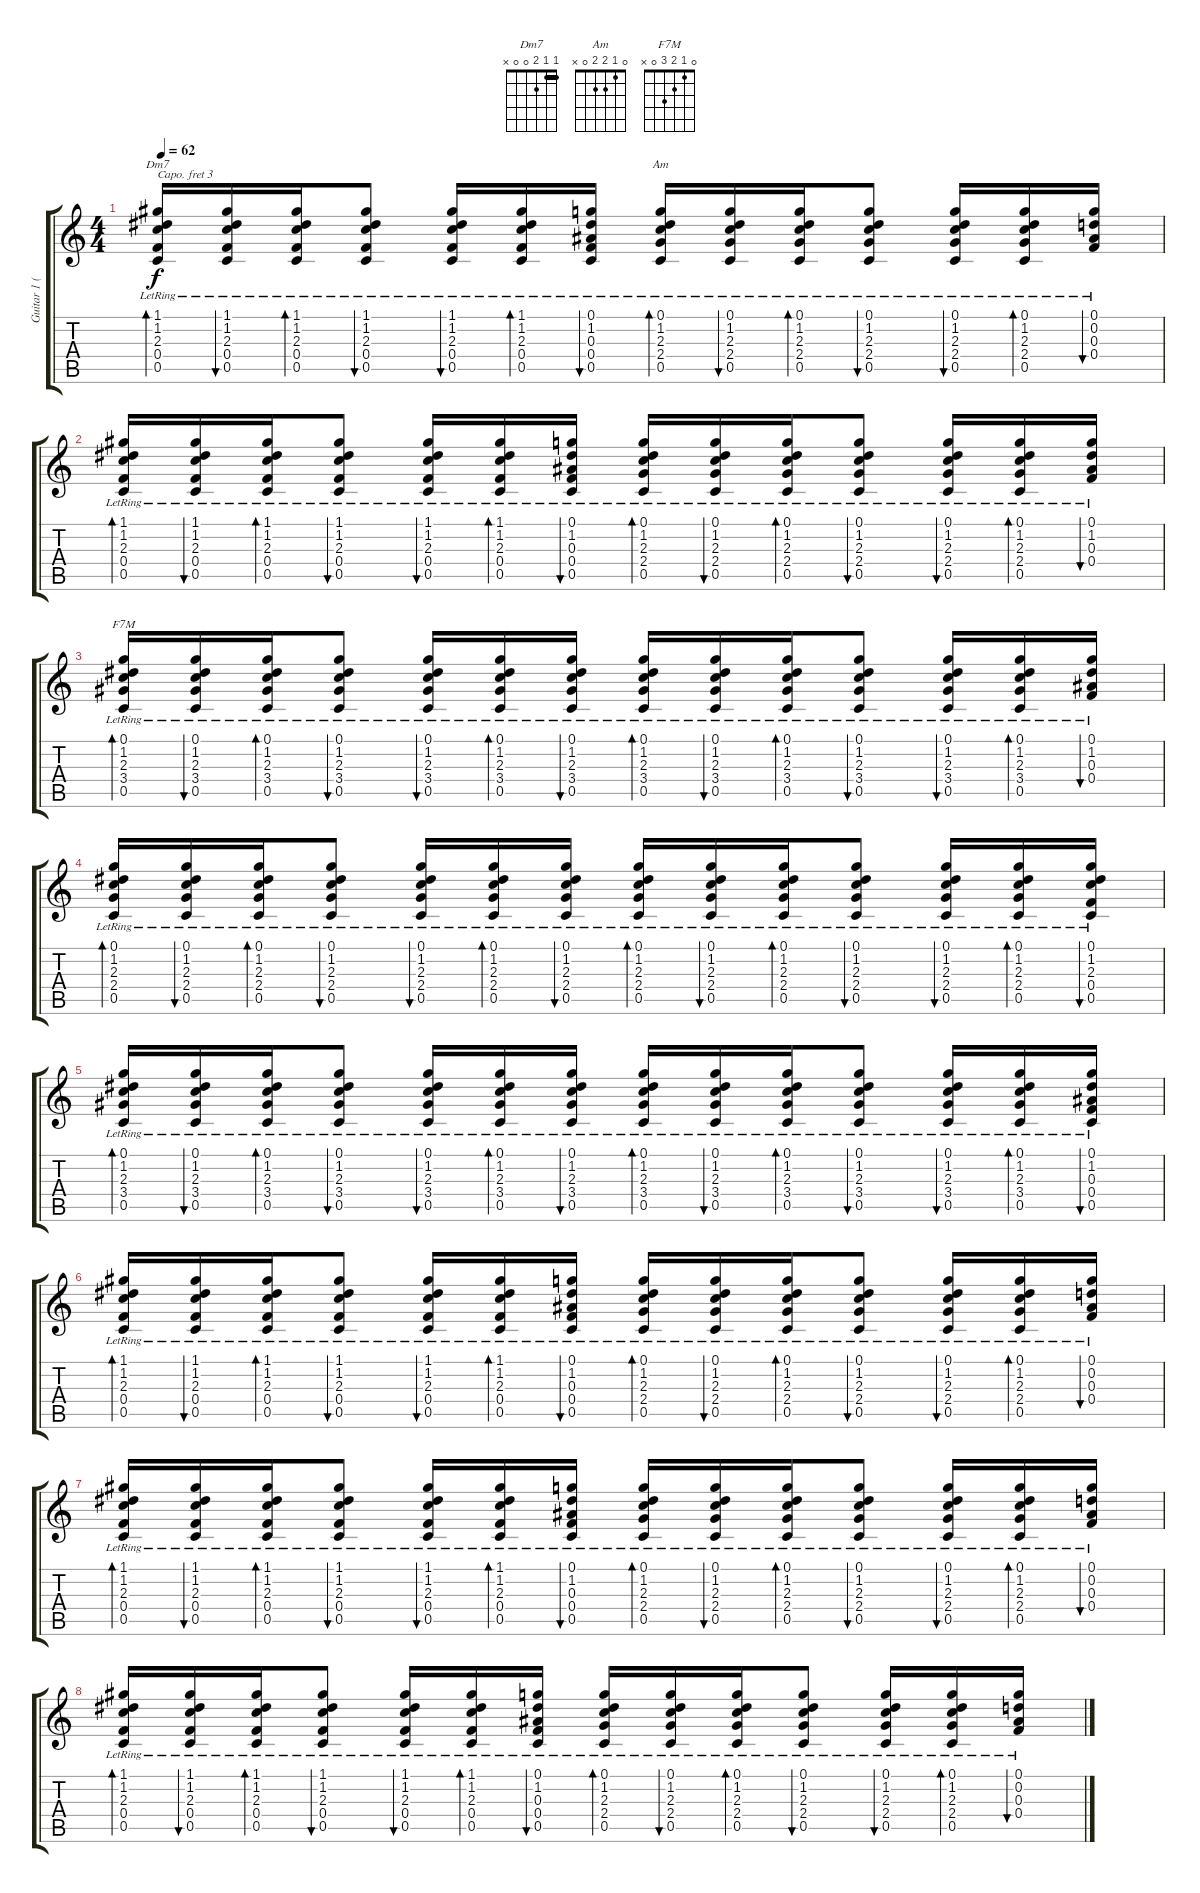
\track ("Guitar 1 (Acoustic w/ Capo on 3)" "Guitar 1 (") {instrument acousticguitarsteel}
\staff {score tabs}
\capo 3
\tuning (E4 B3 G3 D3 A2 E2) {hide}
\chord ("Dm7" 1 1 2 0 0 x) {barre 1}
\chord ("Am" 0 1 2 2 0 x)
\chord ("F7M" 0 1 2 3 0 x)
\ts (4 4)
\tempo 62
\clef g2
\ks c
(1.1{lr} 1.2{lr} 2.3{lr} 0.4{lr} 0.5{lr}).16{bd 30 ch "Dm7" dy f} (1.1{lr} 1.2{lr} 2.3{lr} 0.4{lr} 0.5{lr}).16{bu 30} (1.1{lr} 1.2{lr} 2.3{lr} 0.4{lr} 0.5{lr}).16{bd 30} (1.1{lr} 1.2{lr} 2.3{lr} 0.4{lr} 0.5{lr}).8{bu 30} (1.1{lr} 1.2{lr} 2.3{lr} 0.4{lr} 0.5{lr}).16{bu 30} (1.1{lr} 1.2{lr} 2.3{lr} 0.4{lr} 0.5{lr}).16{bd 30} (0.1{lr} 1.2{lr} 0.3{lr} 0.4{lr} 0.5{lr}).16{bu 30} (0.1{lr} 1.2{lr} 2.3{lr} 2.4{lr} 0.5{lr}).16{bd 30 ch "Am"} (0.1{lr} 1.2{lr} 2.3{lr} 2.4{lr} 0.5{lr}).16{bu 30} (0.1{lr} 1.2{lr} 2.3{lr} 2.4{lr} 0.5{lr}).16{bd 30} (0.1{lr} 1.2{lr} 2.3{lr} 2.4{lr} 0.5{lr}).8{bu 30} (0.1{lr} 1.2{lr} 2.3{lr} 2.4{lr} 0.5{lr}).16{bu 30} (0.1{lr} 1.2{lr} 2.3{lr} 2.4{lr} 0.5{lr}).16{bd 30} (0.1{lr} 0.2{lr} 0.3{lr} 0.4{lr}).16{bu 30} |
(1.1{lr} 1.2{lr} 2.3{lr} 0.4{lr} 0.5{lr}).16{bd 30} (1.1{lr} 1.2{lr} 2.3{lr} 0.4{lr} 0.5{lr}).16{bu 30} (1.1{lr} 1.2{lr} 2.3{lr} 0.4{lr} 0.5{lr}).16{bd 30} (1.1{lr} 1.2{lr} 2.3{lr} 0.4{lr} 0.5{lr}).8{bu 30} (1.1{lr} 1.2{lr} 2.3{lr} 0.4{lr} 0.5{lr}).16{bu 30} (1.1{lr} 1.2{lr} 2.3{lr} 0.4{lr} 0.5{lr}).16{bd 30} (0.1{lr} 1.2{lr} 0.3{lr} 0.4{lr} 0.5{lr}).16{bu 30} (0.1{lr} 1.2{lr} 2.3{lr} 2.4{lr} 0.5{lr}).16{bd 30} (0.1{lr} 1.2{lr} 2.3{lr} 2.4{lr} 0.5{lr}).16{bu 30} (0.1{lr} 1.2{lr} 2.3{lr} 2.4{lr} 0.5{lr}).16{bd 30} (0.1{lr} 1.2{lr} 2.3{lr} 2.4{lr} 0.5{lr}).8{bu 30} (0.1{lr} 1.2{lr} 2.3{lr} 2.4{lr} 0.5{lr}).16{bu 30} (0.1{lr} 1.2{lr} 2.3{lr} 2.4{lr} 0.5{lr}).16{bd 30} (0.1{lr} 1.2{lr} 0.3{lr} 0.4{lr}).16{bu 30} |
(0.1{lr} 1.2{lr} 2.3{lr} 3.4{lr} 0.5{lr}).16{bd 30 ch "F7M"} (0.1{lr} 1.2{lr} 2.3{lr} 3.4{lr} 0.5{lr}).16{bu 30} (0.1{lr} 1.2{lr} 2.3{lr} 3.4{lr} 0.5{lr}).16{bd 30} (0.1{lr} 1.2{lr} 2.3{lr} 3.4{lr} 0.5{lr}).8{bu 30} (0.1{lr} 1.2{lr} 2.3{lr} 3.4{lr} 0.5{lr}).16{bu 30} (0.1{lr} 1.2{lr} 2.3{lr} 3.4{lr} 0.5{lr}).16{bd 30} (0.1{lr} 1.2{lr} 2.3{lr} 3.4{lr} 0.5{lr}).16{bu 30} (0.1{lr} 1.2{lr} 2.3{lr} 3.4{lr} 0.5{lr}).16{bd 30} (0.1{lr} 1.2{lr} 2.3{lr} 3.4{lr} 0.5{lr}).16{bu 30} (0.1{lr} 1.2{lr} 2.3{lr} 3.4{lr} 0.5{lr}).16{bd 30} (0.1{lr} 1.2{lr} 2.3{lr} 3.4{lr} 0.5{lr}).8{bu 30} (0.1{lr} 1.2{lr} 2.3{lr} 3.4{lr} 0.5{lr}).16{bu 30} (0.1{lr} 1.2{lr} 2.3{lr} 3.4{lr} 0.5{lr}).16{bd 30} (0.1{lr} 1.2{lr} 0.3{lr} 0.4{lr}).16{bu 30} |
(0.1{lr} 1.2{lr} 2.3{lr} 2.4{lr} 0.5{lr}).16{bd 30} (0.1{lr} 1.2{lr} 2.3{lr} 2.4{lr} 0.5{lr}).16{bu 30} (0.1{lr} 1.2{lr} 2.3{lr} 2.4{lr} 0.5{lr}).16{bd 30} (0.1{lr} 1.2{lr} 2.3{lr} 2.4{lr} 0.5{lr}).8{bu 30} (0.1{lr} 1.2{lr} 2.3{lr} 2.4{lr} 0.5{lr}).16{bu 30} (0.1{lr} 1.2{lr} 2.3{lr} 2.4{lr} 0.5{lr}).16{bd 30} (0.1{lr} 1.2{lr} 2.3{lr} 2.4{lr} 0.5{lr}).16{bu 30} (0.1{lr} 1.2{lr} 2.3{lr} 2.4{lr} 0.5{lr}).16{bd 30} (0.1{lr} 1.2{lr} 2.3{lr} 2.4{lr} 0.5{lr}).16{bu 30} (0.1{lr} 1.2{lr} 2.3{lr} 2.4{lr} 0.5{lr}).16{bd 30} (0.1{lr} 1.2{lr} 2.3{lr} 2.4{lr} 0.5{lr}).8{bu 30} (0.1{lr} 1.2{lr} 2.3{lr} 2.4{lr} 0.5{lr}).16{bu 30} (0.1{lr} 1.2{lr} 2.3{lr} 2.4{lr} 0.5{lr}).16{bd 30} (0.1{lr} 1.2{lr} 2.3{lr} 0.4{lr} 0.5{lr}).16{bu 30} |
(0.1{lr} 1.2{lr} 2.3{lr} 3.4{lr} 0.5{lr}).16{bd 30} (0.1{lr} 1.2{lr} 2.3{lr} 3.4{lr} 0.5{lr}).16{bu 30} (0.1{lr} 1.2{lr} 2.3{lr} 3.4{lr} 0.5{lr}).16{bd 30} (0.1{lr} 1.2{lr} 2.3{lr} 3.4{lr} 0.5{lr}).8{bu 30} (0.1{lr} 1.2{lr} 2.3{lr} 3.4{lr} 0.5{lr}).16{bu 30} (0.1{lr} 1.2{lr} 2.3{lr} 3.4{lr} 0.5{lr}).16{bd 30} (0.1{lr} 1.2{lr} 2.3{lr} 3.4{lr} 0.5{lr}).16{bu 30} (0.1{lr} 1.2{lr} 2.3{lr} 3.4{lr} 0.5{lr}).16{bd 30} (0.1{lr} 1.2{lr} 2.3{lr} 3.4{lr} 0.5{lr}).16{bu 30} (0.1{lr} 1.2{lr} 2.3{lr} 3.4{lr} 0.5{lr}).16{bd 30} (0.1{lr} 1.2{lr} 2.3{lr} 3.4{lr} 0.5{lr}).8{bu 30} (0.1{lr} 1.2{lr} 2.3{lr} 3.4{lr} 0.5{lr}).16{bu 30} (0.1{lr} 1.2{lr} 2.3{lr} 3.4{lr} 0.5{lr}).16{bd 30} (0.1{lr} 1.2{lr} 0.3{lr} 0.4{lr} 0.5{lr}).16{bu 30} |
(1.1{lr} 1.2{lr} 2.3{lr} 0.4{lr} 0.5{lr}).16{bd 30} (1.1{lr} 1.2{lr} 2.3{lr} 0.4{lr} 0.5{lr}).16{bu 30} (1.1{lr} 1.2{lr} 2.3{lr} 0.4{lr} 0.5{lr}).16{bd 30} (1.1{lr} 1.2{lr} 2.3{lr} 0.4{lr} 0.5{lr}).8{bu 30} (1.1{lr} 1.2{lr} 2.3{lr} 0.4{lr} 0.5{lr}).16{bu 30} (1.1{lr} 1.2{lr} 2.3{lr} 0.4{lr} 0.5{lr}).16{bd 30} (0.1{lr} 1.2{lr} 0.3{lr} 0.4{lr} 0.5{lr}).16{bu 30} (0.1{lr} 1.2{lr} 2.3{lr} 2.4{lr} 0.5{lr}).16{bd 30} (0.1{lr} 1.2{lr} 2.3{lr} 2.4{lr} 0.5{lr}).16{bu 30} (0.1{lr} 1.2{lr} 2.3{lr} 2.4{lr} 0.5{lr}).16{bd 30} (0.1{lr} 1.2{lr} 2.3{lr} 2.4{lr} 0.5{lr}).8{bu 30} (0.1{lr} 1.2{lr} 2.3{lr} 2.4{lr} 0.5{lr}).16{bu 30} (0.1{lr} 1.2{lr} 2.3{lr} 2.4{lr} 0.5{lr}).16{bd 30} (0.1{lr} 0.2{lr} 0.3{lr} 0.4{lr}).16{bu 30} |
(1.1{lr} 1.2{lr} 2.3{lr} 0.4{lr} 0.5{lr}).16{bd 30} (1.1{lr} 1.2{lr} 2.3{lr} 0.4{lr} 0.5{lr}).16{bu 30} (1.1{lr} 1.2{lr} 2.3{lr} 0.4{lr} 0.5{lr}).16{bd 30} (1.1{lr} 1.2{lr} 2.3{lr} 0.4{lr} 0.5{lr}).8{bu 30} (1.1{lr} 1.2{lr} 2.3{lr} 0.4{lr} 0.5{lr}).16{bu 30} (1.1{lr} 1.2{lr} 2.3{lr} 0.4{lr} 0.5{lr}).16{bd 30} (0.1{lr} 1.2{lr} 0.3{lr} 0.4{lr} 0.5{lr}).16{bu 30} (0.1{lr} 1.2{lr} 2.3{lr} 2.4{lr} 0.5{lr}).16{bd 30} (0.1{lr} 1.2{lr} 2.3{lr} 2.4{lr} 0.5{lr}).16{bu 30} (0.1{lr} 1.2{lr} 2.3{lr} 2.4{lr} 0.5{lr}).16{bd 30} (0.1{lr} 1.2{lr} 2.3{lr} 2.4{lr} 0.5{lr}).8{bu 30} (0.1{lr} 1.2{lr} 2.3{lr} 2.4{lr} 0.5{lr}).16{bu 30} (0.1{lr} 1.2{lr} 2.3{lr} 2.4{lr} 0.5{lr}).16{bd 30} (0.1{lr} 0.2{lr} 0.3{lr} 0.4{lr}).16{bu 30} |
(1.1{lr} 1.2{lr} 2.3{lr} 0.4{lr} 0.5{lr}).16{bd 30} (1.1{lr} 1.2{lr} 2.3{lr} 0.4{lr} 0.5{lr}).16{bu 30} (1.1{lr} 1.2{lr} 2.3{lr} 0.4{lr} 0.5{lr}).16{bd 30} (1.1{lr} 1.2{lr} 2.3{lr} 0.4{lr} 0.5{lr}).8{bu 30} (1.1{lr} 1.2{lr} 2.3{lr} 0.4{lr} 0.5{lr}).16{bu 30} (1.1{lr} 1.2{lr} 2.3{lr} 0.4{lr} 0.5{lr}).16{bd 30} (0.1{lr} 1.2{lr} 0.3{lr} 0.4{lr} 0.5{lr}).16{bu 30} (0.1{lr} 1.2{lr} 2.3{lr} 2.4{lr} 0.5{lr}).16{bd 30} (0.1{lr} 1.2{lr} 2.3{lr} 2.4{lr} 0.5{lr}).16{bu 30} (0.1{lr} 1.2{lr} 2.3{lr} 2.4{lr} 0.5{lr}).16{bd 30} (0.1{lr} 1.2{lr} 2.3{lr} 2.4{lr} 0.5{lr}).8{bu 30} (0.1{lr} 1.2{lr} 2.3{lr} 2.4{lr} 0.5{lr}).16{bu 30} (0.1{lr} 1.2{lr} 2.3{lr} 2.4{lr} 0.5{lr}).16{bd 30} (0.1{lr} 0.2{lr} 0.3{lr} 0.4{lr}).16{bu 30}
